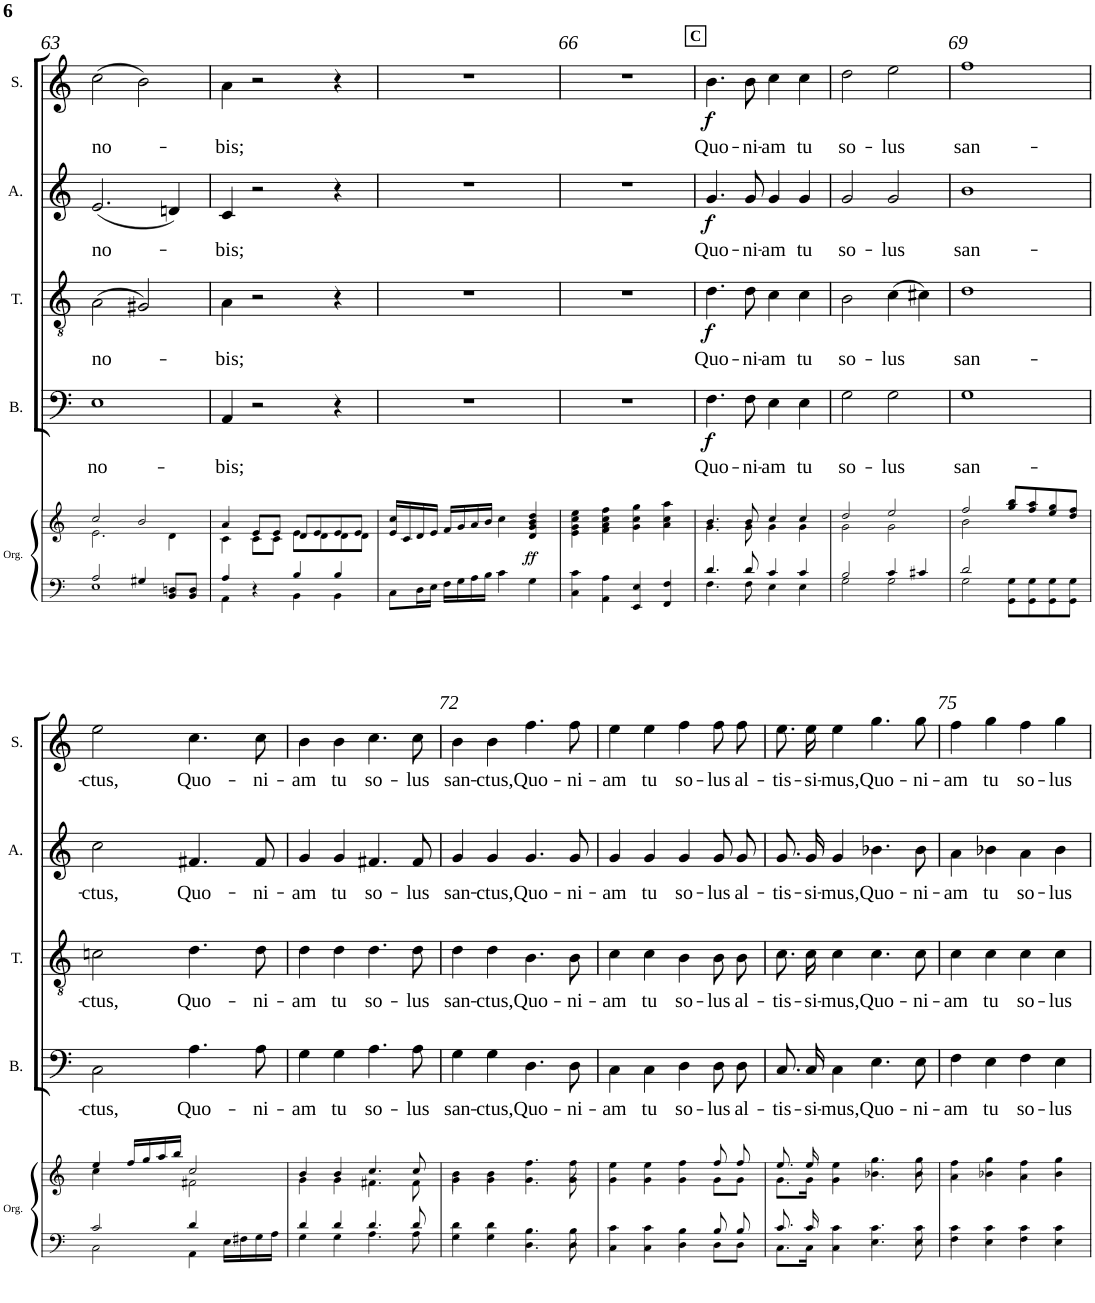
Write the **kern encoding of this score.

**kern	**kern	**dynam	**kern	**text	**dynam	**kern	**text	**dynam	**kern	**text	**dynam	**kern	**text	**dynam
*part5	*part5	*part5	*part4	*part4	*part4	*part3	*part3	*part3	*part2	*part2	*part2	*part1	*part1	*part1
*staff6	*staff5	*staff5/6	*staff4	*staff4	*staff4	*staff3	*staff3	*staff3	*staff2	*staff2	*staff2	*staff1	*staff1	*staff1
*I"Organ	*	*	*I"Bass	*	*	*I"Tenor	*	*	*I"Alto	*	*	*I"Soprano	*	*
*I'Org.	*	*	*I'B.	*	*	*I'T.	*	*	*I'A.	*	*	*I'S.	*	*
!!LO:PB:g=z
*clefF4	*clefG2	*	*clefF4	*	*	*clefGv2	*	*	*clefG2	*	*	*clefG2	*	*
*k[]	*k[]	*	*k[]	*	*	*k[]	*	*	*k[]	*	*	*k[]	*	*
*M4/4	*M4/4	*	*M4/4	*	*	*M4/4	*	*	*M4/4	*	*	*M4/4	*	*
*met(c|)	*met(c|)	*	*met(c|)	*	*	*met(c|)	*	*	*met(c|)	*	*	*met(c|)	*	*
=63	=63	=63	=63	=63	=63	=63	=63	=63	=63	=63	=63	=63	=63	=63
*^	*^	*	*	*	*	*	*	*	*	*	*	*	*	*
!	!	!	!	!	!	!LO:LY:b	!	!	!LO:LY:b	!	!	!LO:LY:b	!	!	!LO:LY:b	!
2A/	1E	2cc/	2.e\	.	1E	no-	.	(>2A\	no-	.	(<2.e/	no-	.	(>2cc\	no-	.
4G#X/	.	2b/	.	.	.	.	.	2G#X/)	.	.	.	.	.	2b\)	.	.
8BB/ 8Dn/L	.	.	4d\	.	.	.	.	.	.	.	4dn/)	.	.	.	.	.
8BB/ 8D/J	.	.	.	.	.	.	.	.	.	.	.	.	.	.	.	.
=64	=64	=64	=64	=64	=64	=64	=64	=64	=64	=64	=64	=64	=64	=64	=64	=64
!	!	!	!	!	!	!LO:LY:b	!	!	!LO:LY:b	!	!	!LO:LY:b	!	!	!LO:LY:b	!
4A/	4AA\	4a/	4c\	.	4AA/	-bis;	.	4A\	-bis;	.	4c/	-bis;	.	4a\	-bis;	.
4r	4ryy	8e/L	8c\L	.	2r	.	.	2r	.	.	2r	.	.	2r	.	.
.	.	8e/J	8c\J	.	.	.	.	.	.	.	.	.	.	.	.	.
4B/	4BB\	8d/L	8e\L	.	.	.	.	.	.	.	.	.	.	.	.	.
.	.	8e/	8d\	.	.	.	.	.	.	.	.	.	.	.	.	.
4B/	4BB\	8e/	8d\	.	4r	.	.	4r	.	.	4r	.	.	4r	.	.
.	.	8e/J	8d\J	.	.	.	.	.	.	.	.	.	.	.	.	.
*v	*v	*	*	*	*	*	*	*	*	*	*	*	*	*	*	*
*	*v	*v	*	*	*	*	*	*	*	*	*	*	*	*	*
=65	=65	=65	=65	=65	=65	=65	=65	=65	=65	=65	=65	=65	=65	=65
8C\L	16e/ 16cc/LL	.	1r	.	.	1r	.	.	1r	.	.	1r	.	.
.	16c/	.	.	.	.	.	.	.	.	.	.	.	.	.
16D\L	16d/	.	.	.	.	.	.	.	.	.	.	.	.	.
16E\JJ	16e/JJ	.	.	.	.	.	.	.	.	.	.	.	.	.
16F\LL	16f/LL	.	.	.	.	.	.	.	.	.	.	.	.	.
16G\	16g/	.	.	.	.	.	.	.	.	.	.	.	.	.
16A\	16a/	.	.	.	.	.	.	.	.	.	.	.	.	.
16B\JJ	16b/JJ	.	.	.	.	.	.	.	.	.	.	.	.	.
4c\	4cc\	.	.	.	.	.	.	.	.	.	.	.	.	.
!	!	!LO:DY:b	!	!	!	!	!	!	!	!	!	!	!	!
4G\	4d/ 4g/ 4b/ 4dd/	ff	.	.	.	.	.	.	.	.	.	.	.	.
=66	=66	=66	=66	=66	=66	=66	=66	=66	=66	=66	=66	=66	=66	=66
4C\ 4c\	4e\ 4g\ 4cc\ 4ee\	.	1r	.	.	1r	.	.	1r	.	.	1r	.	.
4AA\ 4A\	4f\ 4a\ 4cc\ 4ff\	.	.	.	.	.	.	.	.	.	.	.	.	.
4EE/ 4E/	4g\ 4cc\ 4gg\	.	.	.	.	.	.	.	.	.	.	.	.	.
4FF/ 4F/	4a\ 4cc\ 4aa\	.	.	.	.	.	.	.	.	.	.	.	.	.
!!LO:REH:place=s1:a:B:cj:t=C
=67	=67	=67	=67	=67	=67	=67	=67	=67	=67	=67	=67	=67	=67	=67
*^	*^	*	*	*	*	*	*	*	*	*	*	*	*	*
!	!	!	!	!	!	!LO:LY:b	!LO:DY:b	!	!LO:LY:b	!LO:DY:b	!	!LO:LY:b	!LO:DY:b	!	!LO:LY:b	!LO:DY:b
4.d/	4.F\	4.b/	4.g\	.	4.F\	Quo-	f	4.d\	Quo-	f	4.g/	Quo-	f	4.b\	Quo-	f
!	!	!	!	!	!	!LO:LY:b	!	!	!LO:LY:b	!	!	!LO:LY:b	!	!	!LO:LY:b	!
8d/	8F\	8b/	8g\	.	8F\	-ni-	.	8d\	-ni-	.	8g/	-ni-	.	8b\	-ni-	.
!	!	!	!	!	!	!LO:LY:b	!	!	!LO:LY:b	!	!	!LO:LY:b	!	!	!LO:LY:b	!
4c/	4E\	4cc/	4g\	.	4E\	-am	.	4c\	-am	.	4g/	-am	.	4cc\	-am	.
!	!	!	!	!	!	!LO:LY:b	!	!	!LO:LY:b	!	!	!LO:LY:b	!	!	!LO:LY:b	!
4c/	4E\	4cc/	4g\	.	4E\	tu	.	4c\	tu	.	4g/	tu	.	4cc\	tu	.
=68	=68	=68	=68	=68	=68	=68	=68	=68	=68	=68	=68	=68	=68	=68	=68	=68
!	!	!	!	!	!	!LO:LY:b	!	!	!LO:LY:b	!	!	!LO:LY:b	!	!	!LO:LY:b	!
2B/	2G\	2dd/	2g\	.	2G\	so-	.	2B\	so-	.	2g/	so-	.	2dd\	so-	.
!	!	!	!	!	!	!LO:LY:b	!	!	!LO:LY:b	!	!	!LO:LY:b	!	!	!LO:LY:b	!
4c/	2G\	2ee/	2g\	.	2G\	-lus	.	(>4c\	-lus	.	2g/	-lus	.	2ee\	-lus	.
4c#X/	.	.	.	.	.	.	.	4c#X\)	.	.	.	.	.	.	.	.
=69	=69	=69	=69	=69	=69	=69	=69	=69	=69	=69	=69	=69	=69	=69	=69	=69
!	!	!	!	!	!	!LO:LY:b	!	!	!LO:LY:b	!	!	!LO:LY:b	!	!	!LO:LY:b	!
2d/	2G\	2ff/	2b\	.	1G	san-	.	1d	san-	.	1b	san-	.	1ff	san-	.
8GG\ 8G\L	2ryy	8gg/ 8bb/L	2ryy	.	.	.	.	.	.	.	.	.	.	.	.	.
8GG\ 8G\	.	8ff/ 8aa/	.	.	.	.	.	.	.	.	.	.	.	.	.	.
8GG\ 8G\	.	8ee/ 8gg/	.	.	.	.	.	.	.	.	.	.	.	.	.	.
8GG\ 8G\J	.	8dd/ 8ff/J	.	.	.	.	.	.	.	.	.	.	.	.	.	.
!!LO:LB:g=z
=70	=70	=70	=70	=70	=70	=70	=70	=70	=70	=70	=70	=70	=70	=70	=70	=70
!	!	!	!	!	!	!LO:LY:b	!	!	!LO:LY:b	!	!	!LO:LY:b	!	!	!LO:LY:b	!
2c/	2C\	4ee/	4cc\	.	2C\	-ctus,	.	2cn\	-ctus,	.	2cc\	-ctus,	.	2ee\	-ctus,	.
.	.	16ff/LL	4ryy	.	.	.	.	.	.	.	.	.	.	.	.	.
.	.	16gg/	.	.	.	.	.	.	.	.	.	.	.	.	.	.
.	.	16aa/	.	.	.	.	.	.	.	.	.	.	.	.	.	.
.	.	16bb/JJ	.	.	.	.	.	.	.	.	.	.	.	.	.	.
!	!	!	!	!	!	!LO:LY:b	!	!	!LO:LY:b	!	!	!LO:LY:b	!	!	!LO:LY:b	!
4d/	4AA\	2cc/	2f#X\	.	4.A\	Quo-	.	4.d\	Quo-	.	4.f#X/	Quo-	.	4.cc\	Quo-	.
16E\LL	4ryy	.	.	.	.	.	.	.	.	.	.	.	.	.	.	.
16F#X\	.	.	.	.	.	.	.	.	.	.	.	.	.	.	.	.
!	!	!	!	!	!	!LO:LY:b	!	!	!LO:LY:b	!	!	!LO:LY:b	!	!	!LO:LY:b	!
16G\	.	.	.	.	8A\	-ni-	.	8d\	-ni-	.	8f#/	-ni-	.	8cc\	-ni-	.
16A\JJ	.	.	.	.	.	.	.	.	.	.	.	.	.	.	.	.
=71	=71	=71	=71	=71	=71	=71	=71	=71	=71	=71	=71	=71	=71	=71	=71	=71
!	!	!	!	!	!	!LO:LY:b	!	!	!LO:LY:b	!	!	!LO:LY:b	!	!	!LO:LY:b	!
4d/	4G\	4b/	4g\	.	4G\	-am	.	4d\	-am	.	4g/	-am	.	4b\	-am	.
!	!	!	!	!	!	!LO:LY:b	!	!	!LO:LY:b	!	!	!LO:LY:b	!	!	!LO:LY:b	!
4d/	4G\	4b/	4g\	.	4G\	tu	.	4d\	tu	.	4g/	tu	.	4b\	tu	.
!	!	!	!	!	!	!LO:LY:b	!	!	!LO:LY:b	!	!	!LO:LY:b	!	!	!LO:LY:b	!
4.d/	4.A\	4.cc/	4.f#X\	.	4.A\	so-	.	4.d\	so-	.	4.f#X/	so-	.	4.cc\	so-	.
!	!	!	!	!	!	!LO:LY:b	!	!	!LO:LY:b	!	!	!LO:LY:b	!	!	!LO:LY:b	!
8d/	8A\	8cc/	8f#\	.	8A\	-lus	.	8d\	-lus	.	8f#/	-lus	.	8cc\	-lus	.
=72	=72	=72	=72	=72	=72	=72	=72	=72	=72	=72	=72	=72	=72	=72	=72	=72
!	!	!	!	!	!	!LO:LY:b	!	!	!LO:LY:b	!	!	!LO:LY:b	!	!	!LO:LY:b	!
4d\	4G\	4b\	4g\	.	4G\	san-	.	4d\	san-	.	4g/	san-	.	4b\	san-	.
!	!	!	!	!	!	!LO:LY:b	!	!	!LO:LY:b	!	!	!LO:LY:b	!	!	!LO:LY:b	!
4d\	4G\	4b\	4g\	.	4G\	-ctus,	.	4d\	-ctus,	.	4g/	-ctus,	.	4b\	-ctus,	.
!	!	!	!	!	!	!LO:LY:b	!	!	!LO:LY:b	!	!	!LO:LY:b	!	!	!LO:LY:b	!
4.B\	4.D\	4.ff\	4.g\	.	4.D\	Quo-	.	4.B\	Quo-	.	4.g/	Quo-	.	4.ff\	Quo-	.
!	!	!	!	!	!	!LO:LY:b	!	!	!LO:LY:b	!	!	!LO:LY:b	!	!	!LO:LY:b	!
8B\	8D\	8ff\	8g\	.	8D\	-ni-	.	8B\	-ni-	.	8g/	-ni-	.	8ff\	-ni-	.
=73	=73	=73	=73	=73	=73	=73	=73	=73	=73	=73	=73	=73	=73	=73	=73	=73
!	!	!	!	!	!	!LO:LY:b	!	!	!LO:LY:b	!	!	!LO:LY:b	!	!	!LO:LY:b	!
4c\	4C\	4ee\	4g\	.	4C\	-am	.	4c\	-am	.	4g/	-am	.	4ee\	-am	.
!	!	!	!	!	!	!LO:LY:b	!	!	!LO:LY:b	!	!	!LO:LY:b	!	!	!LO:LY:b	!
4c\	4C\	4ee\	4g\	.	4C\	tu	.	4c\	tu	.	4g/	tu	.	4ee\	tu	.
!	!	!	!	!	!	!LO:LY:b	!	!	!LO:LY:b	!	!	!LO:LY:b	!	!	!LO:LY:b	!
4B\	4D\	4ff\	4g\	.	4D\	so-	.	4B\	so-	.	4g/	so-	.	4ff\	so-	.
!	!	!	!	!	!	!LO:LY:b	!	!	!LO:LY:b	!	!	!LO:LY:b	!	!	!LO:LY:b	!
8B/	8D\L	8ff/	8g\L	.	8D\L	-lus	.	8B\L	-lus	.	8g/L	-lus	.	8ff\L	-lus	.
!	!	!	!	!	!	!LO:LY:b	!	!	!LO:LY:b	!	!	!LO:LY:b	!	!	!LO:LY:b	!
8B/	8D\J	8ff/	8g\J	.	8D\J	al-	.	8B\J	al-	.	8g/J	al-	.	8ff\J	al-	.
=74	=74	=74	=74	=74	=74	=74	=74	=74	=74	=74	=74	=74	=74	=74	=74	=74
!	!	!	!	!	!	!LO:LY:b	!	!	!LO:LY:b	!	!	!LO:LY:b	!	!	!LO:LY:b	!
8.c/	8.C\L	8.ee/	8.g\L	.	8.C/L	-tis-	.	8.c\L	-tis-	.	8.g/L	-tis-	.	8.ee\L	-tis-	.
!	!	!	!	!	!	!LO:LY:b	!	!	!LO:LY:b	!	!	!LO:LY:b	!	!	!LO:LY:b	!
16c/	16C\Jk	16ee/	16g\Jk	.	16C/Jk	-si-	.	16c\Jk	-si-	.	16g/Jk	-si-	.	16ee\Jk	-si-	.
!	!	!	!	!	!	!LO:LY:b	!	!	!LO:LY:b	!	!	!LO:LY:b	!	!	!LO:LY:b	!
4c\	4C\	4ee\	4g\	.	4C\	-mus,	.	4c\	-mus,	.	4g/	-mus,	.	4ee\	-mus,	.
!	!	!	!	!	!	!LO:LY:b	!	!	!LO:LY:b	!	!	!LO:LY:b	!	!	!LO:LY:b	!
4.c\	4.E\	4.gg\	4.b-X\	.	4.E\	Quo-	.	4.c\	Quo-	.	4.b-X\	Quo-	.	4.gg\	Quo-	.
!	!	!	!	!	!	!LO:LY:b	!	!	!LO:LY:b	!	!	!LO:LY:b	!	!	!LO:LY:b	!
8c\	8E\	8gg\	8b-\	.	8E\	-ni-	.	8c\	-ni-	.	8b-\	-ni-	.	8gg\	-ni-	.
=75	=75	=75	=75	=75	=75	=75	=75	=75	=75	=75	=75	=75	=75	=75	=75	=75
!	!	!	!	!	!	!LO:LY:b	!	!	!LO:LY:b	!	!	!LO:LY:b	!	!	!LO:LY:b	!
4c\	4F\	4ff\	4a\	.	4F\	-am	.	4c\	-am	.	4a\	-am	.	4ff\	-am	.
!	!	!	!	!	!	!LO:LY:b	!	!	!LO:LY:b	!	!	!LO:LY:b	!	!	!LO:LY:b	!
4c\	4E\	4gg\	4b-X\	.	4E\	tu	.	4c\	tu	.	4b-X\	tu	.	4gg\	tu	.
!	!	!	!	!	!	!LO:LY:b	!	!	!LO:LY:b	!	!	!LO:LY:b	!	!	!LO:LY:b	!
4c\	4F\	4ff\	4a\	.	4F\	so-	.	4c\	so-	.	4a\	so-	.	4ff\	so-	.
!	!	!	!	!	!	!LO:LY:b	!	!	!LO:LY:b	!	!	!LO:LY:b	!	!	!LO:LY:b	!
4c\	4E\	4gg\	4b-\	.	4E\	-lus	.	4c\	-lus	.	4b-\	-lus	.	4gg\	-lus	.
*v	*v	*	*	*	*	*	*	*	*	*	*	*	*	*	*	*
*	*v	*v	*	*	*	*	*	*	*	*	*	*	*	*	*
=	=	=	=	=	=	=	=	=	=	=	=	=	=	=
*-	*-	*-	*-	*-	*-	*-	*-	*-	*-	*-	*-	*-	*-	*-
